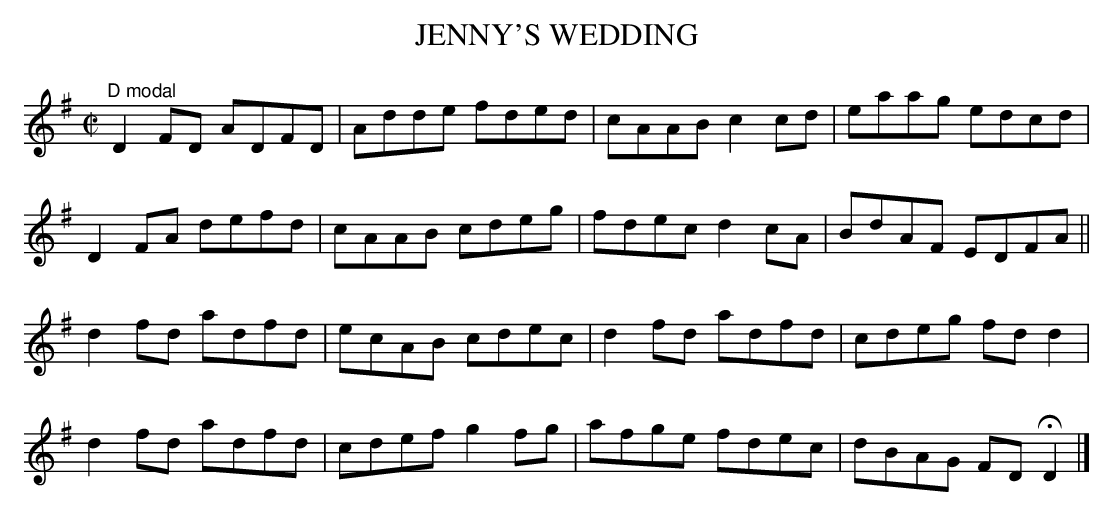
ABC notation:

X:1
T:JENNY'S WEDDING
M:C|
L:1/8
K:G
"^D modal"
D2FD ADFD|Adde fded|cAAB c2cd|eaag edcd|
D2FA defd|cAAB cdeg|fdec d2cA|BdAF EDFA||
d2fd adfd|ecAB cdec|d2fd adfd|cdeg fdd2|
d2fd adfd|cdef g2fg|afge fdec|dBAG FDHD2|]
